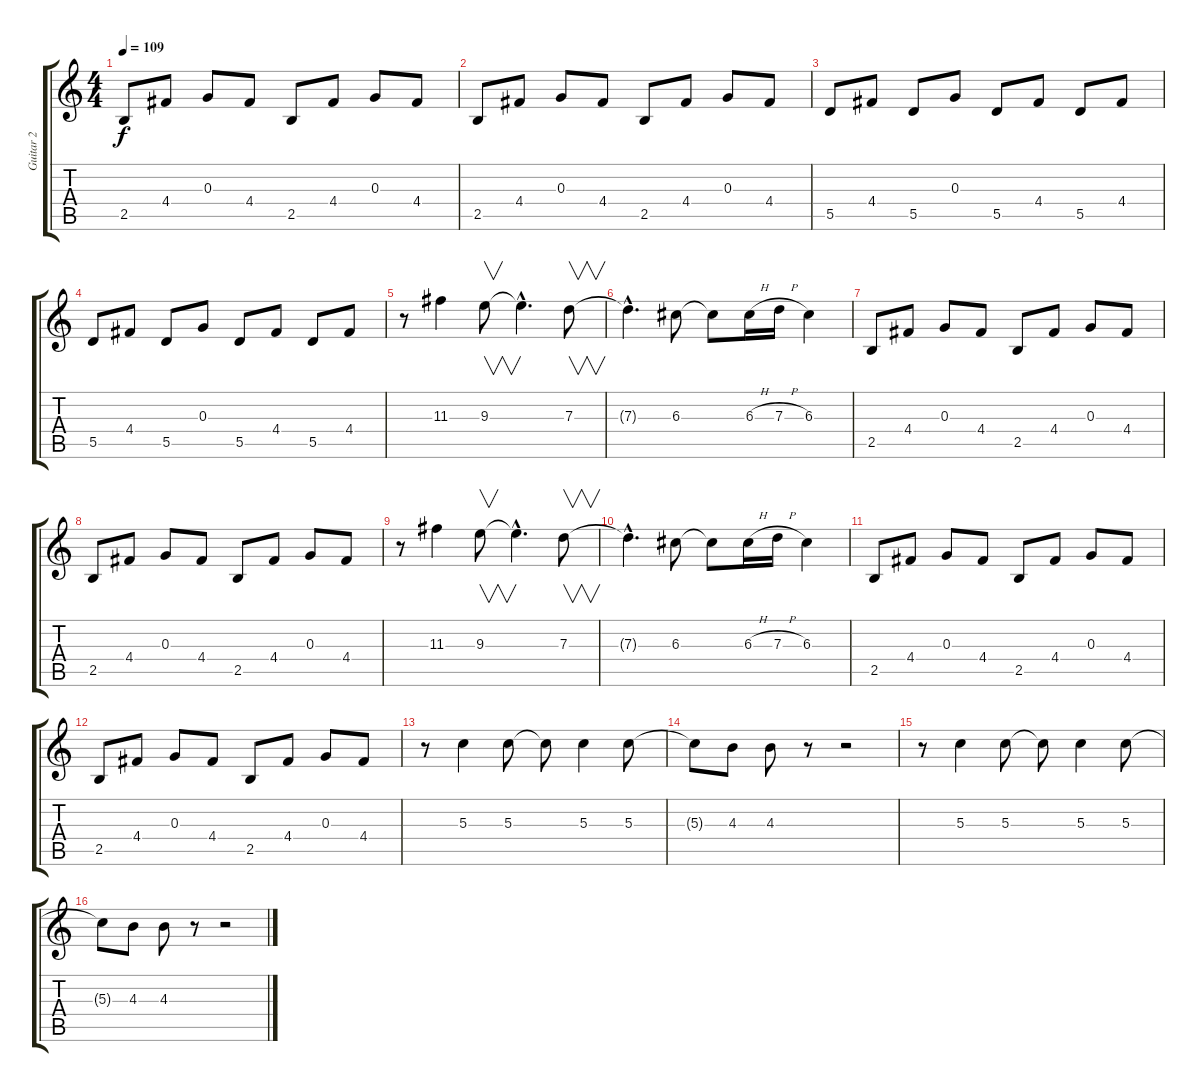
\track ("Guitar 2" "Guitar 2") {instrument acousticguitarnylon}
\staff {score tabs}
\tuning (E4 B3 G3 D3 A2 E2) {hide}
\ts (4 4)
\tempo 109
\clef g2
\ks c
2.5.8{dy f} 4.4.8 0.3.8 4.4.8 2.5.8 4.4.8 0.3.8 4.4.8 |
2.5.8 4.4.8 0.3.8 4.4.8 2.5.8 4.4.8 0.3.8 4.4.8 |
5.5.8 4.4.8 5.5.8 0.3.8 5.5.8 4.4.8 5.5.8 4.4.8 |
5.5.8 4.4.8 5.5.8 0.3.8 5.5.8 4.4.8 5.5.8 4.4.8 |
r.8 11.3.4 9.3.8{v} 9.3{hac t}.4{d} 7.3.8{v} |
7.3{hac t}.4{d} 6.3.8 6.3{t}.8 6.3{h}.16 7.3{h}.16 6.3.4 |
2.5.8 4.4.8 0.3.8 4.4.8 2.5.8 4.4.8 0.3.8 4.4.8 |
2.5.8 4.4.8 0.3.8 4.4.8 2.5.8 4.4.8 0.3.8 4.4.8 |
r.8 11.3.4 9.3.8{v} 9.3{hac t}.4{d} 7.3.8{v} |
7.3{hac t}.4{d} 6.3.8 6.3{t}.8 6.3{h}.16 7.3{h}.16 6.3.4 |
2.5.8 4.4.8 0.3.8 4.4.8 2.5.8 4.4.8 0.3.8 4.4.8 |
2.5.8 4.4.8 0.3.8 4.4.8 2.5.8 4.4.8 0.3.8 4.4.8 |
r.8 5.3.4 5.3.8 5.3{t}.8 5.3.4 5.3.8 |
5.3{t}.8 4.3.8 4.3.8 r.8 r.2 |
r.8 5.3.4 5.3.8 5.3{t}.8 5.3.4 5.3.8 |
5.3{t}.8 4.3.8 4.3.8 r.8 r.2
